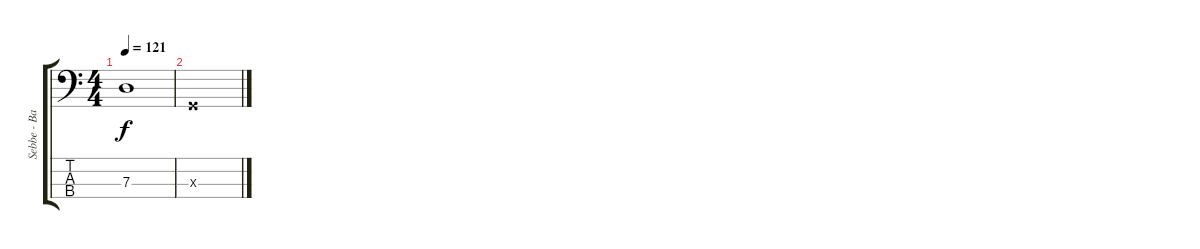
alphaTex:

\track ("Sebbe - Bass Guitar" "Sebbe - Ba") {instrument electricbassfinger}
\staff {score tabs}
\tuning (F2 C2 G1 D1) {hide}
\ts (4 4)
\tempo 121
\clef f4
\ks c
7.3{t}.1{dy f} |
0.3{x}.1
